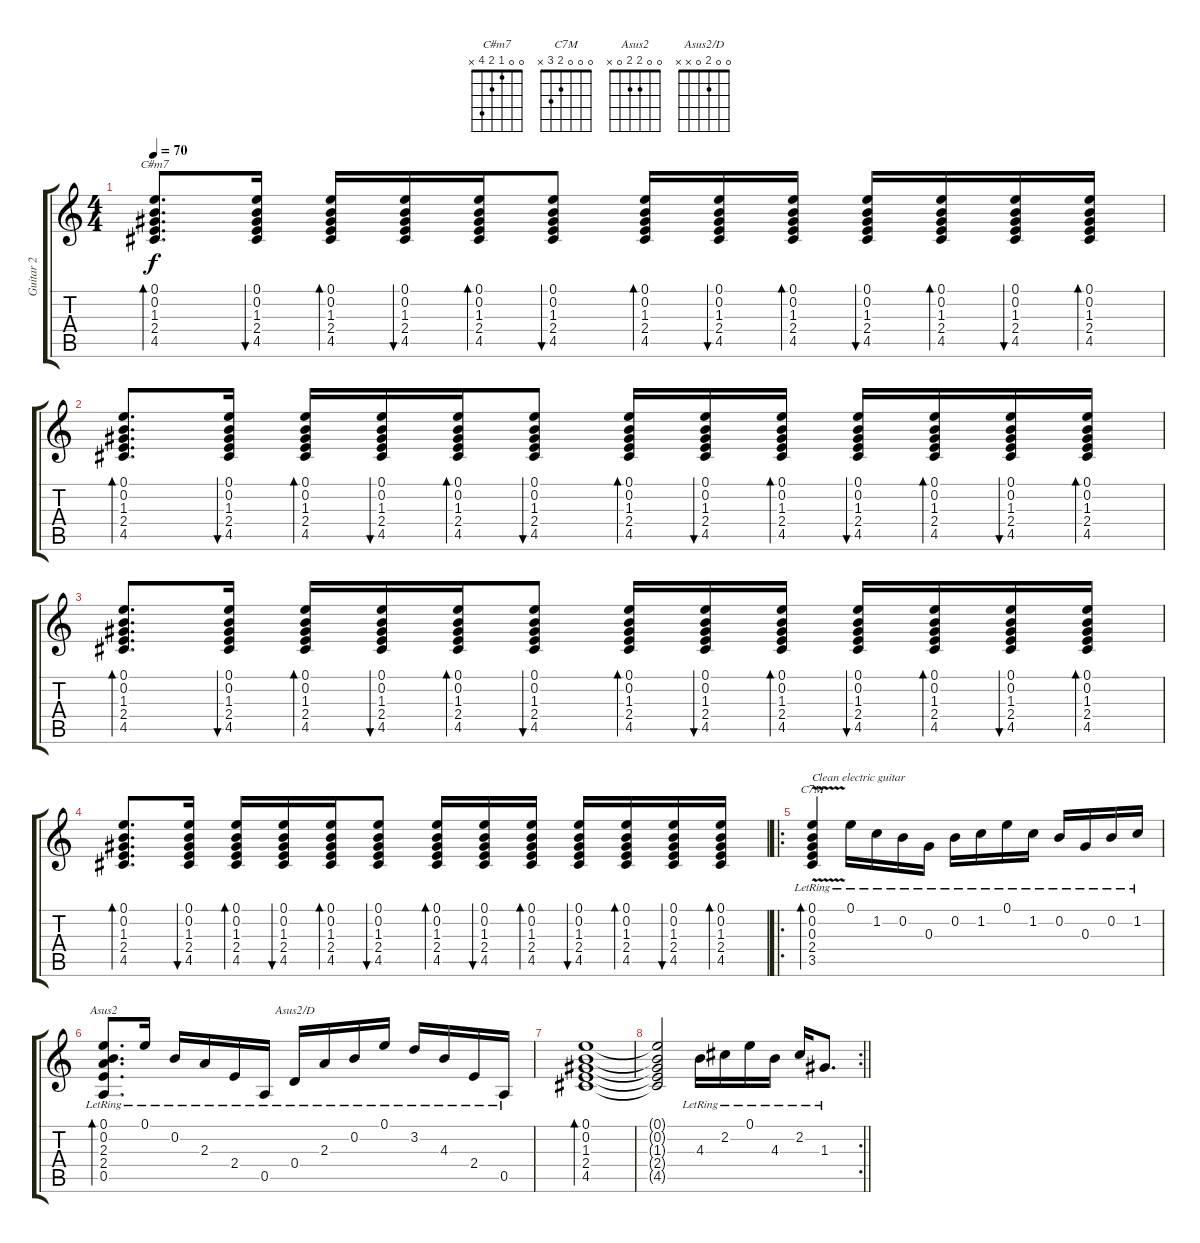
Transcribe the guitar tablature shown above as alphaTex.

\track ("Guitar 2" "Guitar 2") {instrument acousticguitarsteel}
\staff {score tabs}
\tuning (E4 B3 G3 D3 A2 E2) {hide}
\chord ("C#m7" 0 0 1 2 4 x)
\chord ("C7M" 0 0 0 2 3 x)
\chord ("Asus2" 0 0 2 2 0 x)
\chord ("Asus2/D" 0 0 2 0 x x)
\ts (4 4)
\tempo 70
\clef g2
\ks c
(0.1 0.2 1.3 2.4 4.5).8{d bd 60 ch "C#m7" dy f} (0.1 0.2 1.3 2.4 4.5).16{bu 60} (0.1 0.2 1.3 2.4 4.5).16{bd 60} (0.1 0.2 1.3 2.4 4.5).16{bu 60} (0.1 0.2 1.3 2.4 4.5).16{bd 60} (0.1 0.2 1.3 2.4 4.5).8{bu 60} (0.1 0.2 1.3 2.4 4.5).16{bd 60} (0.1 0.2 1.3 2.4 4.5).16{bu 60} (0.1 0.2 1.3 2.4 4.5).16{bd 60} (0.1 0.2 1.3 2.4 4.5).16{bu 60} (0.1 0.2 1.3 2.4 4.5).16{bd 60} (0.1 0.2 1.3 2.4 4.5).16{bu 60} (0.1 0.2 1.3 2.4 4.5).16{bd 60} |
(0.1 0.2 1.3 2.4 4.5).8{d bd 60} (0.1 0.2 1.3 2.4 4.5).16{bu 60} (0.1 0.2 1.3 2.4 4.5).16{bd 60} (0.1 0.2 1.3 2.4 4.5).16{bu 60} (0.1 0.2 1.3 2.4 4.5).16{bd 60} (0.1 0.2 1.3 2.4 4.5).8{bu 60} (0.1 0.2 1.3 2.4 4.5).16{bd 60} (0.1 0.2 1.3 2.4 4.5).16{bu 60} (0.1 0.2 1.3 2.4 4.5).16{bd 60} (0.1 0.2 1.3 2.4 4.5).16{bu 60} (0.1 0.2 1.3 2.4 4.5).16{bd 60} (0.1 0.2 1.3 2.4 4.5).16{bu 60} (0.1 0.2 1.3 2.4 4.5).16{bd 60} |
(0.1 0.2 1.3 2.4 4.5).8{d bd 60} (0.1 0.2 1.3 2.4 4.5).16{bu 60} (0.1 0.2 1.3 2.4 4.5).16{bd 60} (0.1 0.2 1.3 2.4 4.5).16{bu 60} (0.1 0.2 1.3 2.4 4.5).16{bd 60} (0.1 0.2 1.3 2.4 4.5).8{bu 60} (0.1 0.2 1.3 2.4 4.5).16{bd 60} (0.1 0.2 1.3 2.4 4.5).16{bu 60} (0.1 0.2 1.3 2.4 4.5).16{bd 60} (0.1 0.2 1.3 2.4 4.5).16{bu 60} (0.1 0.2 1.3 2.4 4.5).16{bd 60} (0.1 0.2 1.3 2.4 4.5).16{bu 60} (0.1 0.2 1.3 2.4 4.5).16{bd 60} |
(0.1 0.2 1.3 2.4 4.5).8{d bd 60} (0.1 0.2 1.3 2.4 4.5).16{bu 60} (0.1 0.2 1.3 2.4 4.5).16{bd 60} (0.1 0.2 1.3 2.4 4.5).16{bu 60} (0.1 0.2 1.3 2.4 4.5).16{bd 60} (0.1 0.2 1.3 2.4 4.5).8{bu 60} (0.1 0.2 1.3 2.4 4.5).16{bd 60} (0.1 0.2 1.3 2.4 4.5).16{bu 60} (0.1 0.2 1.3 2.4 4.5).16{bd 60} (0.1 0.2 1.3 2.4 4.5).16{bu 60} (0.1 0.2 1.3 2.4 4.5).16{bd 60} (0.1 0.2 1.3 2.4 4.5).16{bu 60} (0.1 0.2 1.3 2.4 4.5).16{bd 60} |
\ro
(0.1{lr} 0.2{lr} 0.3{lr} 2.4{v lr} 3.5{lr}).4{bd 480 ch "C7M" txt "Clean electric guitar" volume 10 instrument electricguitarclean} 0.1{lr}.16 1.2{lr}.16 0.2{lr}.16 0.3{lr}.16 0.2{lr}.16 1.2{lr}.16 0.1{lr}.16 1.2{lr}.16 0.2{lr}.16 0.3{lr}.16 0.2{lr}.16 1.2{lr}.16 |
(0.1{lr} 0.2{lr} 2.3{lr} 2.4{lr} 0.5{lr}).8{d bd 480 ch "Asus2"} 0.1{lr}.16 0.2{lr}.16 2.3{lr}.16 2.4{lr}.16 0.5{lr}.16 0.4{lr}.16{ch "Asus2/D"} 2.3{lr}.16 0.2{lr}.16 0.1{lr}.16 3.2{lr}.16 4.3{lr}.16 2.4{lr}.16 0.5{lr}.16 |
(0.1 0.2 1.3 2.4 4.5).1{bd 60} |
\rc 2
\barLineRight lightlight
(0.1{t} 0.2{t} 1.3{t} 2.4{t} 4.5{t}).2 4.3{lr}.16 2.2{lr}.16 0.1{lr}.16 4.3{lr}.16 2.2{lr}.16 1.3{lr}.8{d}
